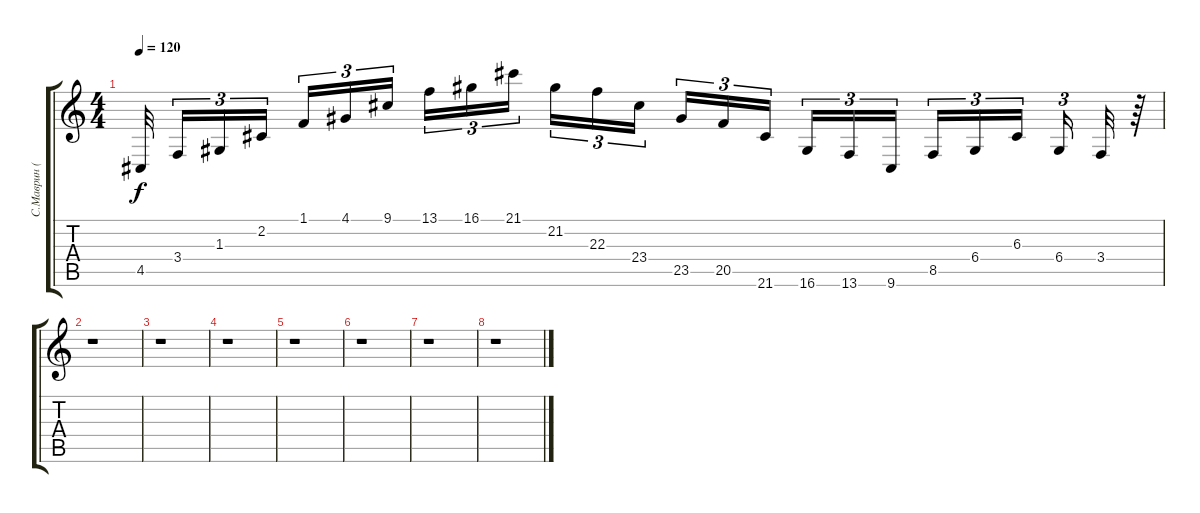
\track ("С.Маврин (синтезатор)" "С.Маврин (") {instrument orchestralharp}
\staff {score tabs}
\tuning (E4 B3 G3 D3 A2 E2) {hide}
\ts (4 4)
\tempo 120
\clef g2
\ks c
4.5{t}.32{dy f beam splitsecondary} 3.4.16{tu (3 2)} 1.3.16{tu (3 2)} 2.2.16{tu (3 2) beam splitsecondary} 1.1.16{tu (3 2)} 4.1.16{tu (3 2)} 9.1.16{tu (3 2)} 13.1.16{tu (3 2)} 16.1.16{tu (3 2)} 21.1.16{tu (3 2) beam splitsecondary} 21.2.16{tu (3 2)} 22.3.16{tu (3 2)} 23.4.16{tu (3 2)} 23.5.16{tu (3 2)} 20.5.16{tu (3 2)} 21.6.16{tu (3 2) beam splitsecondary} 16.6.16{tu (3 2)} 13.6.16{tu (3 2)} 9.6.16{tu (3 2)} 8.5.16{tu (3 2)} 6.4.16{tu (3 2)} 6.3.16{tu (3 2) beam splitsecondary} 6.4.16{tu (3 2)} 3.4.32 r.64 |
r.1 |
r.1 |
r.1 |
r.1 |
r.1 |
r.1 |
r.1
